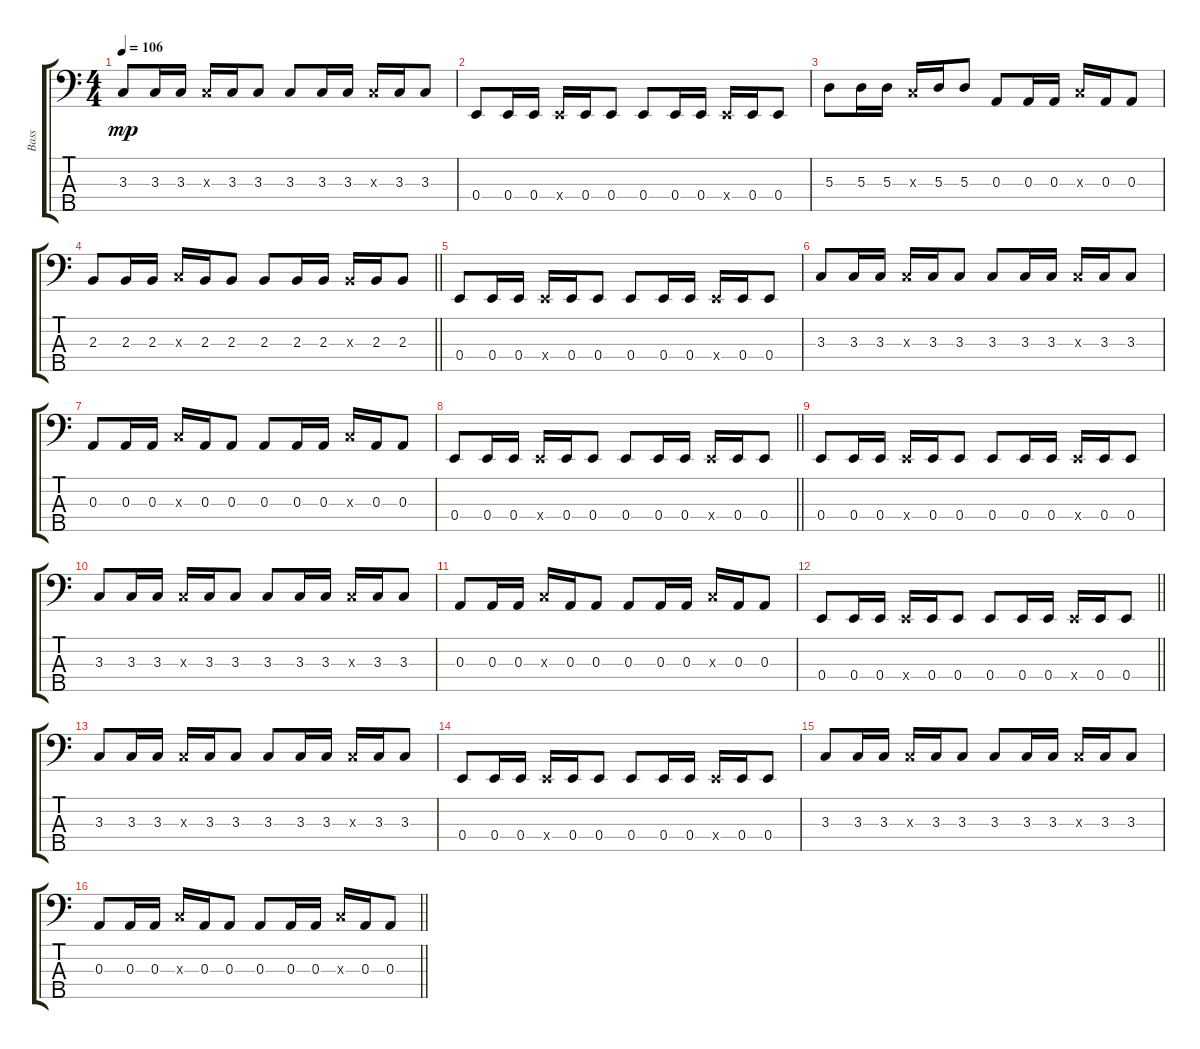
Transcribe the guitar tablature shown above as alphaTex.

\track ("Bass" "Bass") {instrument electricbassfinger}
\staff {score tabs}
\tuning (G2 D2 A1 E1 B0) {hide}
\ts (4 4)
\tempo 106
\clef f4
\ks c
3.3.8{dy mp} 3.3.16 3.3.16 3.3{x}.16 3.3.16 3.3.8 3.3.8 3.3.16 3.3.16 3.3{x}.16 3.3.16 3.3.8 |
0.4.8 0.4.16 0.4.16 0.4{x}.16 0.4.16 0.4.8 0.4.8 0.4.16 0.4.16 0.4{x}.16 0.4.16 0.4.8 |
5.3.8 5.3.16 5.3.16 3.3{x}.16 5.3.16 5.3.8 0.3.8 0.3.16 0.3.16 3.3{x}.16 0.3.16 0.3.8 |
\barLineRight lightlight
2.3.8 2.3.16 2.3.16 3.3{x}.16 2.3.16 2.3.8 2.3.8 2.3.16 2.3.16 2.3{x}.16 2.3.16 2.3.8 |
0.4.8 0.4.16 0.4.16 0.4{x}.16 0.4.16 0.4.8 0.4.8 0.4.16 0.4.16 0.4{x}.16 0.4.16 0.4.8 |
3.3.8 3.3.16 3.3.16 3.3{x}.16 3.3.16 3.3.8 3.3.8 3.3.16 3.3.16 3.3{x}.16 3.3.16 3.3.8 |
0.3.8 0.3.16 0.3.16 3.3{x}.16 0.3.16 0.3.8 0.3.8 0.3.16 0.3.16 3.3{x}.16 0.3.16 0.3.8 |
\barLineRight lightlight
0.4.8 0.4.16 0.4.16 0.4{x}.16 0.4.16 0.4.8 0.4.8 0.4.16 0.4.16 0.4{x}.16 0.4.16 0.4.8 |
0.4.8 0.4.16 0.4.16 0.4{x}.16 0.4.16 0.4.8 0.4.8 0.4.16 0.4.16 0.4{x}.16 0.4.16 0.4.8 |
3.3.8 3.3.16 3.3.16 3.3{x}.16 3.3.16 3.3.8 3.3.8 3.3.16 3.3.16 3.3{x}.16 3.3.16 3.3.8 |
0.3.8 0.3.16 0.3.16 3.3{x}.16 0.3.16 0.3.8 0.3.8 0.3.16 0.3.16 3.3{x}.16 0.3.16 0.3.8 |
\barLineRight lightlight
0.4.8 0.4.16 0.4.16 0.4{x}.16 0.4.16 0.4.8 0.4.8 0.4.16 0.4.16 0.4{x}.16 0.4.16 0.4.8 |
3.3.8 3.3.16 3.3.16 3.3{x}.16 3.3.16 3.3.8 3.3.8 3.3.16 3.3.16 3.3{x}.16 3.3.16 3.3.8 |
0.4.8 0.4.16 0.4.16 0.4{x}.16 0.4.16 0.4.8 0.4.8 0.4.16 0.4.16 0.4{x}.16 0.4.16 0.4.8 |
3.3.8 3.3.16 3.3.16 3.3{x}.16 3.3.16 3.3.8 3.3.8 3.3.16 3.3.16 3.3{x}.16 3.3.16 3.3.8 |
\barLineRight lightlight
0.3.8 0.3.16 0.3.16 3.3{x}.16 0.3.16 0.3.8 0.3.8 0.3.16 0.3.16 3.3{x}.16 0.3.16 0.3.8
